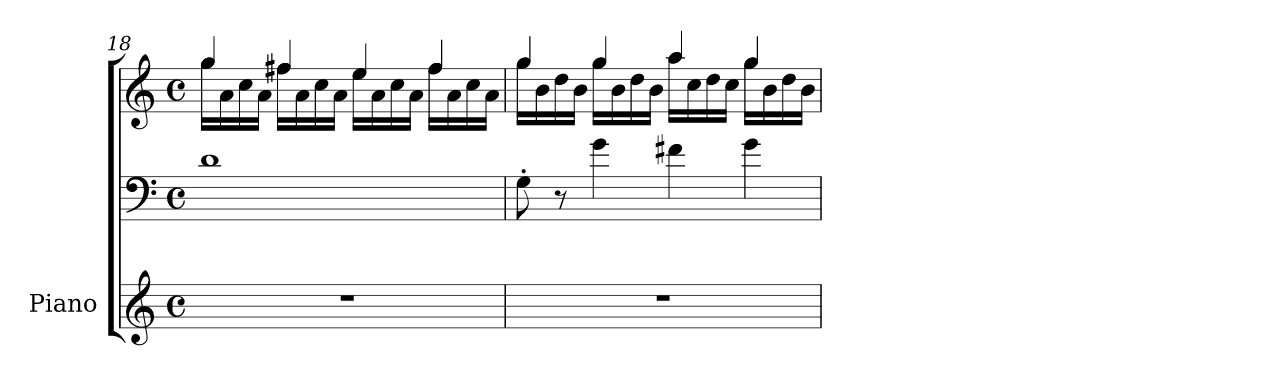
**kern	**kern	**kern
*part1	*part1	*part1
*staff3	*staff2	*staff1
*I"Piano	*	*
*I'Pno	*	*
!!LO:LB:g=z
*clefG2	*clefF4	*clefG2
*k[]	*k[]	*k[]
*M4/4	*M4/4	*M4/4
*met(c)	*met(c)	*met(c)
=18	=18	=18
*	*	*^
1r	1d	4gg/	16gg>\LL
.	.	.	16a\
.	.	.	16cc\
.	.	.	16a\JJ
.	.	4ff#X/	16ff#>\LL
.	.	.	16a\
.	.	.	16cc\
.	.	.	16a\JJ
.	.	4ee/	16ee>\LL
.	.	.	16a\
.	.	.	16cc\
.	.	.	16a\JJ
.	.	4ff#/	16ff#\LL
.	.	.	16a\
.	.	.	16cc\
.	.	.	16a\JJ
=19	=19	=19	=19
1r	8G'\	4gg/	16gg\LL
.	.	.	16b\
.	8r	.	16dd\
.	.	.	16b\JJ
.	4g\	4gg/	16gg\LL
.	.	.	16b\
.	.	.	16dd\
.	.	.	16b\JJ
.	4f#X\	4aa/	16aa\LL
.	.	.	16cc\
.	.	.	16dd\
.	.	.	16cc\JJ
.	4g\	4gg/	16gg\LL
.	.	.	16b\
.	.	.	16dd\
.	.	.	16b\JJ
*	*	*v	*v
=	=	=
*-	*-	*-
